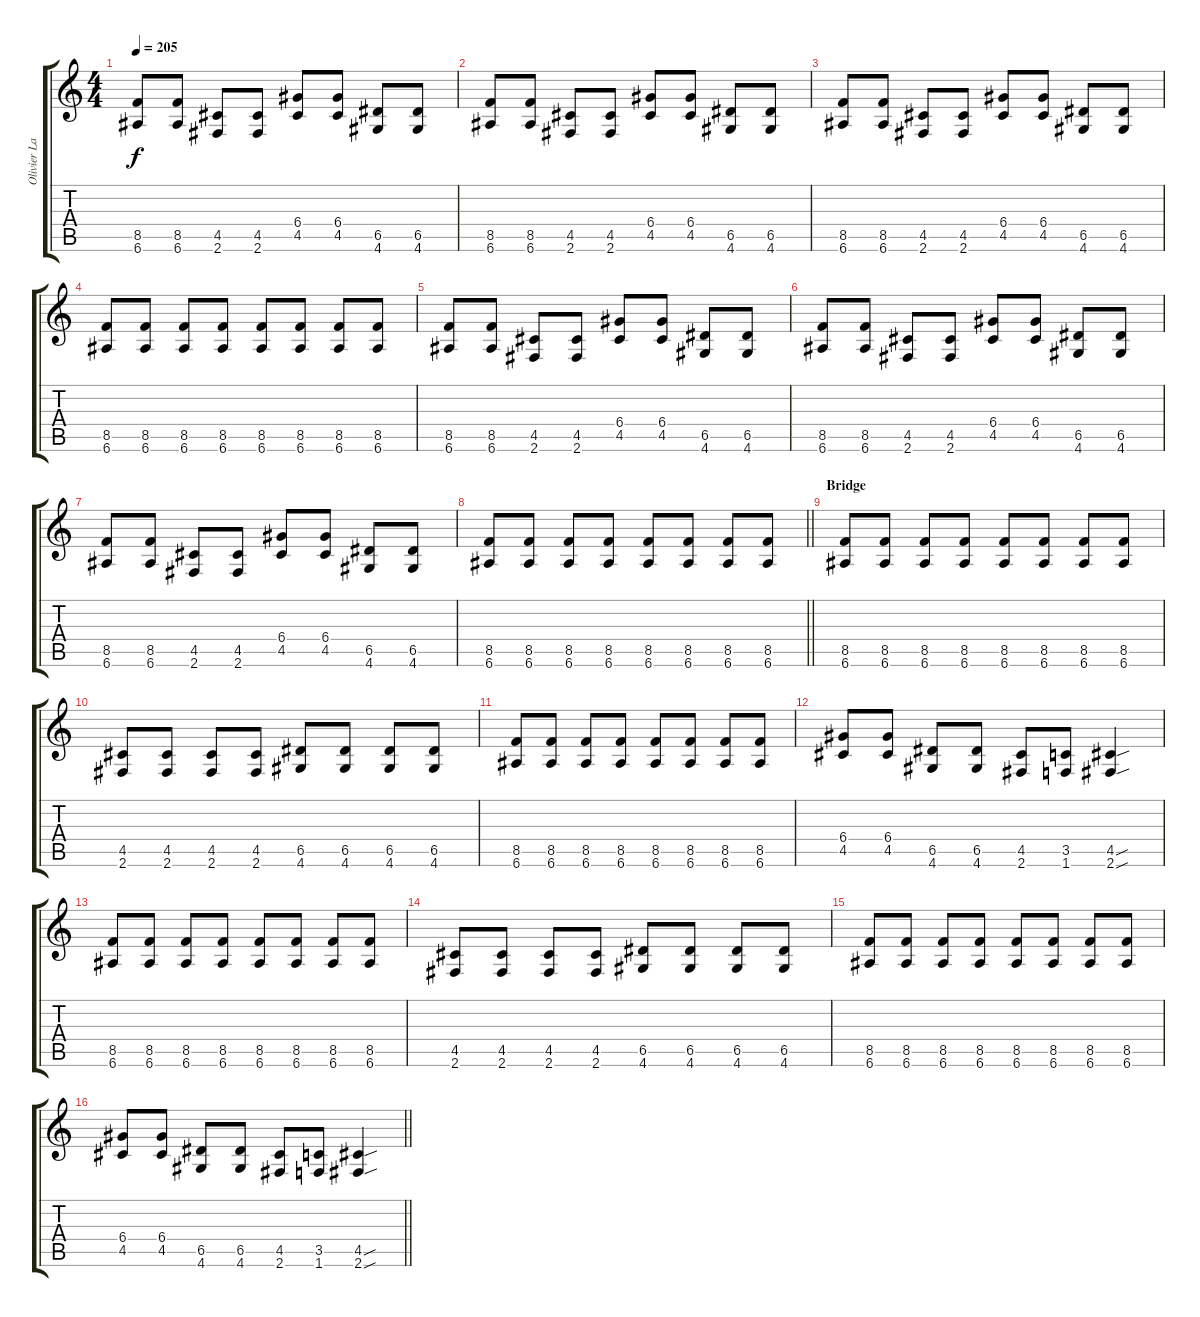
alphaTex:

\track ("Olivier Lavoie" "Olivier La") {instrument overdrivenguitar}
\staff {score tabs}
\tuning (E4 B3 G3 D3 A2 E2) {hide}
\ts (4 4)
\tempo 205
\clef g2
\ks c
(8.5 6.6).8{dy f} (8.5 6.6).8 (4.5 2.6).8 (4.5 2.6).8 (6.4 4.5).8 (6.4 4.5).8 (6.5 4.6).8 (6.5 4.6).8 |
(8.5 6.6).8 (8.5 6.6).8 (4.5 2.6).8 (4.5 2.6).8 (6.4 4.5).8 (6.4 4.5).8 (6.5 4.6).8 (6.5 4.6).8 |
(8.5 6.6).8 (8.5 6.6).8 (4.5 2.6).8 (4.5 2.6).8 (6.4 4.5).8 (6.4 4.5).8 (6.5 4.6).8 (6.5 4.6).8 |
(8.5 6.6).8 (8.5 6.6).8 (8.5 6.6).8 (8.5 6.6).8 (8.5 6.6).8 (8.5 6.6).8 (8.5 6.6).8 (8.5 6.6).8 |
(8.5 6.6).8 (8.5 6.6).8 (4.5 2.6).8 (4.5 2.6).8 (6.4 4.5).8 (6.4 4.5).8 (6.5 4.6).8 (6.5 4.6).8 |
(8.5 6.6).8 (8.5 6.6).8 (4.5 2.6).8 (4.5 2.6).8 (6.4 4.5).8 (6.4 4.5).8 (6.5 4.6).8 (6.5 4.6).8 |
(8.5 6.6).8 (8.5 6.6).8 (4.5 2.6).8 (4.5 2.6).8 (6.4 4.5).8 (6.4 4.5).8 (6.5 4.6).8 (6.5 4.6).8 |
\barLineRight lightlight
(8.5 6.6).8 (8.5 6.6).8 (8.5 6.6).8 (8.5 6.6).8 (8.5 6.6).8 (8.5 6.6).8 (8.5 6.6).8 (8.5 6.6).8 |
\section ("" "Bridge")
(8.5 6.6).8 (8.5 6.6).8 (8.5 6.6).8 (8.5 6.6).8 (8.5 6.6).8 (8.5 6.6).8 (8.5 6.6).8 (8.5 6.6).8 |
(4.5 2.6).8 (4.5 2.6).8 (4.5 2.6).8 (4.5 2.6).8 (6.5 4.6).8 (6.5 4.6).8 (6.5 4.6).8 (6.5 4.6).8 |
(8.5 6.6).8 (8.5 6.6).8 (8.5 6.6).8 (8.5 6.6).8 (8.5 6.6).8 (8.5 6.6).8 (8.5 6.6).8 (8.5 6.6).8 |
(6.4 4.5).8 (6.4 4.5).8 (6.5 4.6).8 (6.5 4.6).8 (4.5 2.6).8 (3.5 1.6).8 (4.5{sou} 2.6{sou}).4 |
(8.5 6.6).8 (8.5 6.6).8 (8.5 6.6).8 (8.5 6.6).8 (8.5 6.6).8 (8.5 6.6).8 (8.5 6.6).8 (8.5 6.6).8 |
(4.5 2.6).8 (4.5 2.6).8 (4.5 2.6).8 (4.5 2.6).8 (6.5 4.6).8 (6.5 4.6).8 (6.5 4.6).8 (6.5 4.6).8 |
(8.5 6.6).8 (8.5 6.6).8 (8.5 6.6).8 (8.5 6.6).8 (8.5 6.6).8 (8.5 6.6).8 (8.5 6.6).8 (8.5 6.6).8 |
\barLineRight lightlight
(6.4 4.5).8 (6.4 4.5).8 (6.5 4.6).8 (6.5 4.6).8 (4.5 2.6).8 (3.5 1.6).8 (4.5{sou} 2.6{sou}).4
